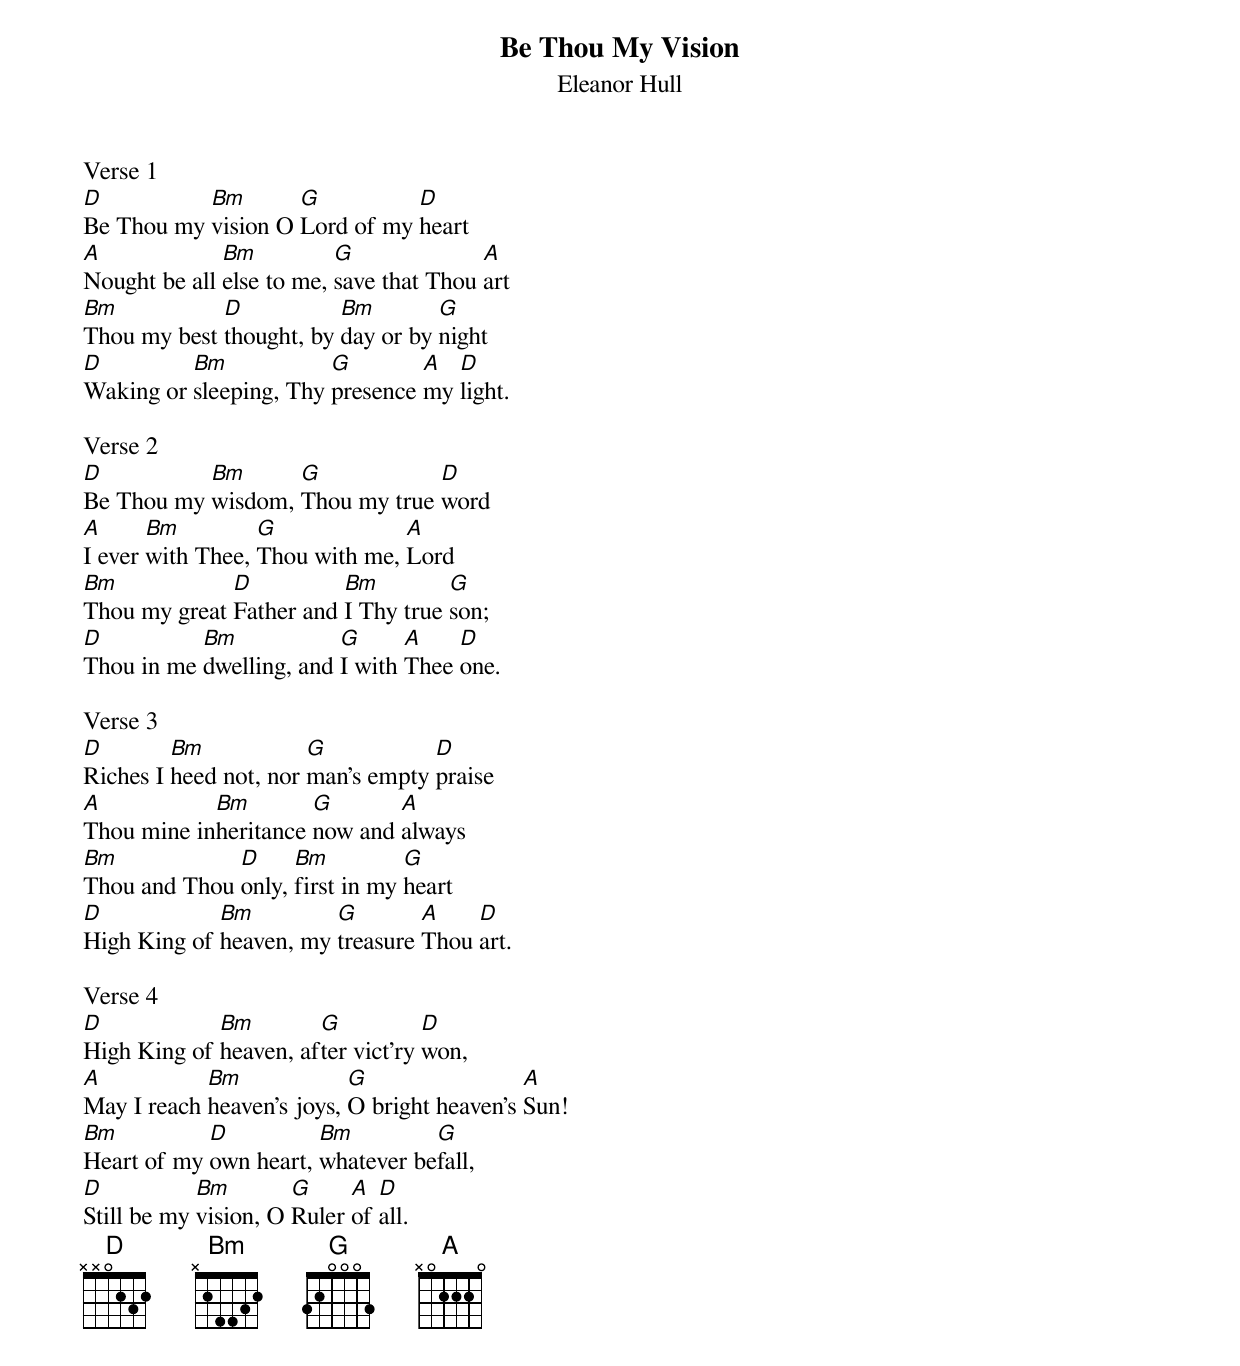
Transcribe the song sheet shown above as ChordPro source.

{t:Be Thou My Vision}
{st:Eleanor Hull}
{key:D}

Verse 1
[D]Be Thou my [Bm]vision O [G]Lord of my [D]heart
[A]Nought be all [Bm]else to me, [G]save that Thou [A]art
[Bm]Thou my best [D]thought, by [Bm]day or by [G]night
[D]Waking or [Bm]sleeping, Thy [G]presence [A]my [D]light.

Verse 2
[D]Be Thou my [Bm]wisdom, [G]Thou my true [D]word
[A]I ever [Bm]with Thee, [G]Thou with me, [A]Lord
[Bm]Thou my great [D]Father and [Bm]I Thy true [G]son;
[D]Thou in me [Bm]dwelling, and [G]I with [A]Thee [D]one.

Verse 3
[D]Riches I [Bm]heed not, nor [G]man’s empty [D]praise
[A]Thou mine in[Bm]heritance [G]now and [A]always
[Bm]Thou and Thou [D]only, [Bm]first in my [G]heart
[D]High King of [Bm]heaven, my [G]treasure [A]Thou [D]art.

Verse 4
[D]High King of [Bm]heaven, af[G]ter vict’ry [D]won,
[A]May I reach [Bm]heaven’s joys, [G]O bright heaven’s [A]Sun!
[Bm]Heart of my [D]own heart, [Bm]whatever be[G]fall,
[D]Still be my [Bm]vision, O [G]Ruler [A]of [D]all.
